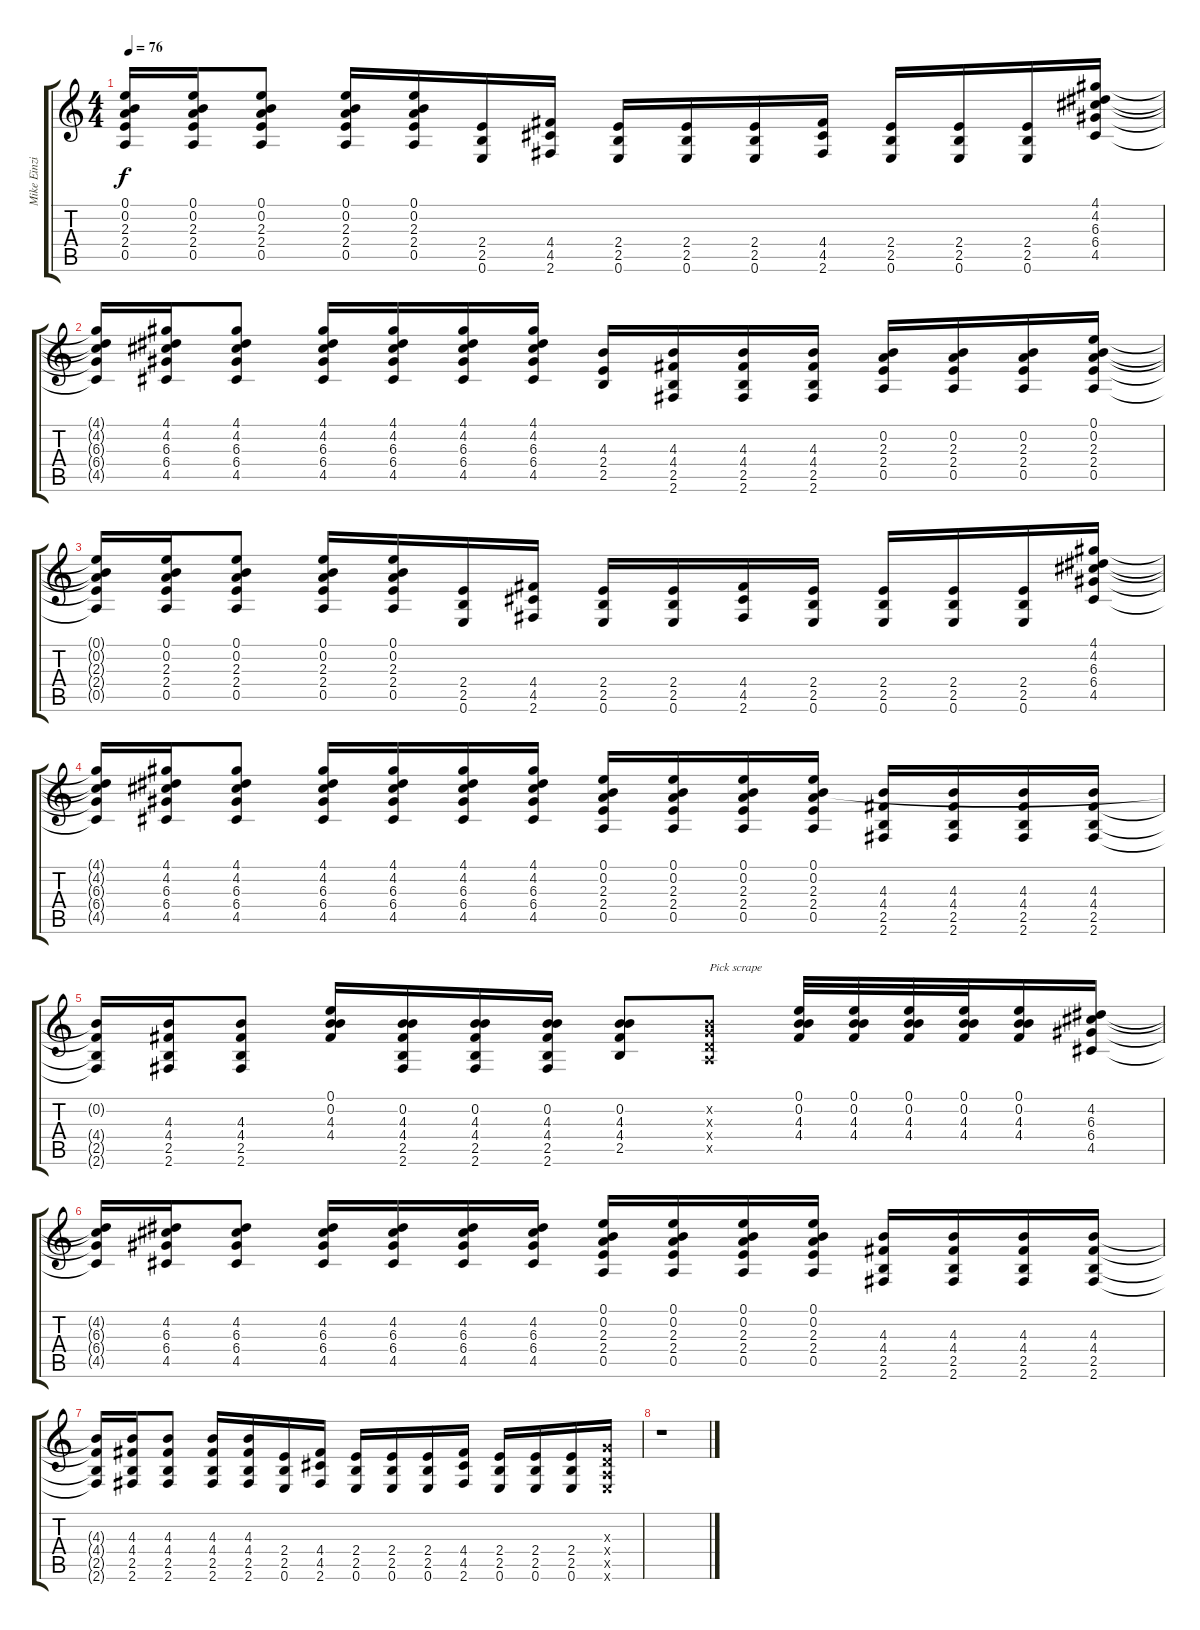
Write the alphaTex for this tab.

\track ("Mike Einziger Metal Disto" "Mike Einzi") {instrument distortionguitar}
\staff {score tabs}
\tuning (E4 B3 G3 D3 A2 E2) {hide}
\ts (4 4)
\tempo 76
\clef g2
\ks c
(0.1{t} 0.2{t} 2.3{t} 2.4{t} 0.5{t}).16{dy f} (0.1 0.2 2.3 2.4 0.5).16 (0.1 0.2 2.3 2.4 0.5).8 (0.1 0.2 2.3 2.4 0.5).16 (0.1 0.2 2.3 2.4 0.5).16 (2.4 2.5 0.6).16 (4.4 4.5 2.6).16 (2.4 2.5 0.6).16 (2.4 2.5 0.6).16 (2.4 2.5 0.6).16 (4.4 4.5 2.6).16 (2.4 2.5 0.6).16 (2.4 2.5 0.6).16 (2.4 2.5 0.6).16 (4.1 4.2 6.3 6.4 4.5).16 |
(4.1{t} 4.2{t} 6.3{t} 6.4{t} 4.5{t}).16 (4.1 4.2 6.3 6.4 4.5).16 (4.1 4.2 6.3 6.4 4.5).8 (4.1 4.2 6.3 6.4 4.5).16 (4.1 4.2 6.3 6.4 4.5).16 (4.1 4.2 6.3 6.4 4.5).16 (4.1 4.2 6.3 6.4 4.5).16 (4.3 2.4 2.5).16 (4.3 4.4 2.5 2.6).16 (4.3 4.4 2.5 2.6).16 (4.3 4.4 2.5 2.6).16 (0.2 2.3 2.4 0.5).16 (0.2 2.3 2.4 0.5).16 (0.2 2.3 2.4 0.5).16 (0.1 0.2 2.3 2.4 0.5).16 |
(0.1{t} 0.2{t} 2.3{t} 2.4{t} 0.5{t}).16 (0.1 0.2 2.3 2.4 0.5).16 (0.1 0.2 2.3 2.4 0.5).8 (0.1 0.2 2.3 2.4 0.5).16 (0.1 0.2 2.3 2.4 0.5).16 (2.4 2.5 0.6).16 (4.4 4.5 2.6).16 (2.4 2.5 0.6).16 (2.4 2.5 0.6).16 (4.4 4.5 2.6).16 (2.4 2.5 0.6).16 (2.4 2.5 0.6).16 (2.4 2.5 0.6).16 (2.4 2.5 0.6).16 (4.1 4.2 6.3 6.4 4.5).16 |
(4.1{t} 4.2{t} 6.3{t} 6.4{t} 4.5{t}).16 (4.1 4.2 6.3 6.4 4.5).16 (4.1 4.2 6.3 6.4 4.5).8 (4.1 4.2 6.3 6.4 4.5).16 (4.1 4.2 6.3 6.4 4.5).16 (4.1 4.2 6.3 6.4 4.5).16 (4.1 4.2 6.3 6.4 4.5).16 (0.1 0.2 2.3 2.4 0.5).16 (0.1 0.2 2.3 2.4 0.5).16 (0.1 0.2 2.3 2.4 0.5).16 (0.1 0.2 2.3 2.4 0.5).16 (4.3 4.4 2.5 2.6).16 (4.3 4.4 2.5 2.6).16 (4.3 4.4 2.5 2.6).16 (4.3 4.4 2.5 2.6).16 |
(0.2{t} 4.4{t} 2.5{t} 2.6{t}).16 (4.3 4.4 2.5 2.6).16 (4.3 4.4 2.5 2.6).8 (0.1 0.2 4.3 4.4).16 (0.2 4.3 4.4 2.5 2.6).16 (0.2 4.3 4.4 2.5 2.6).16 (0.2 4.3 4.4 2.5 2.6).16 (0.2 4.3 4.4 2.5).8 (0.2{x} 0.3{x} 0.4{x} 0.5{x}).8{txt "Pick scrape"} (0.1 0.2 4.3 4.4).32 (0.1 0.2 4.3 4.4).32 (0.1 0.2 4.3 4.4).32 (0.1 0.2 4.3 4.4).32 (0.1 0.2 4.3 4.4).16 (4.2 6.3 6.4 4.5).16 |
(4.2{t} 6.3{t} 6.4{t} 4.5{t}).16 (4.2 6.3 6.4 4.5).16 (4.2 6.3 6.4 4.5).8 (4.2 6.3 6.4 4.5).16 (4.2 6.3 6.4 4.5).16 (4.2 6.3 6.4 4.5).16 (4.2 6.3 6.4 4.5).16 (0.1 0.2 2.3 2.4 0.5).16 (0.1 0.2 2.3 2.4 0.5).16 (0.1 0.2 2.3 2.4 0.5).16 (0.1 0.2 2.3 2.4 0.5).16 (4.3 4.4 2.5 2.6).16 (4.3 4.4 2.5 2.6).16 (4.3 4.4 2.5 2.6).16 (4.3 4.4 2.5 2.6).16 |
(4.3{t} 4.4{t} 2.5{t} 2.6{t}).16 (4.3 4.4 2.5 2.6).16 (4.3 4.4 2.5 2.6).8 (4.3 4.4 2.5 2.6).16 (4.3 4.4 2.5 2.6).16 (2.4 2.5 0.6).16 (4.4 4.5 2.6).16 (2.4 2.5 0.6).16 (2.4 2.5 0.6).16 (2.4 2.5 0.6).16 (4.4 4.5 2.6).16 (2.4 2.5 0.6).16 (2.4 2.5 0.6).16 (2.4 2.5 0.6).16 (0.3{x} 0.4{x} 0.5{x} 0.6{x}).16 |
r.1
